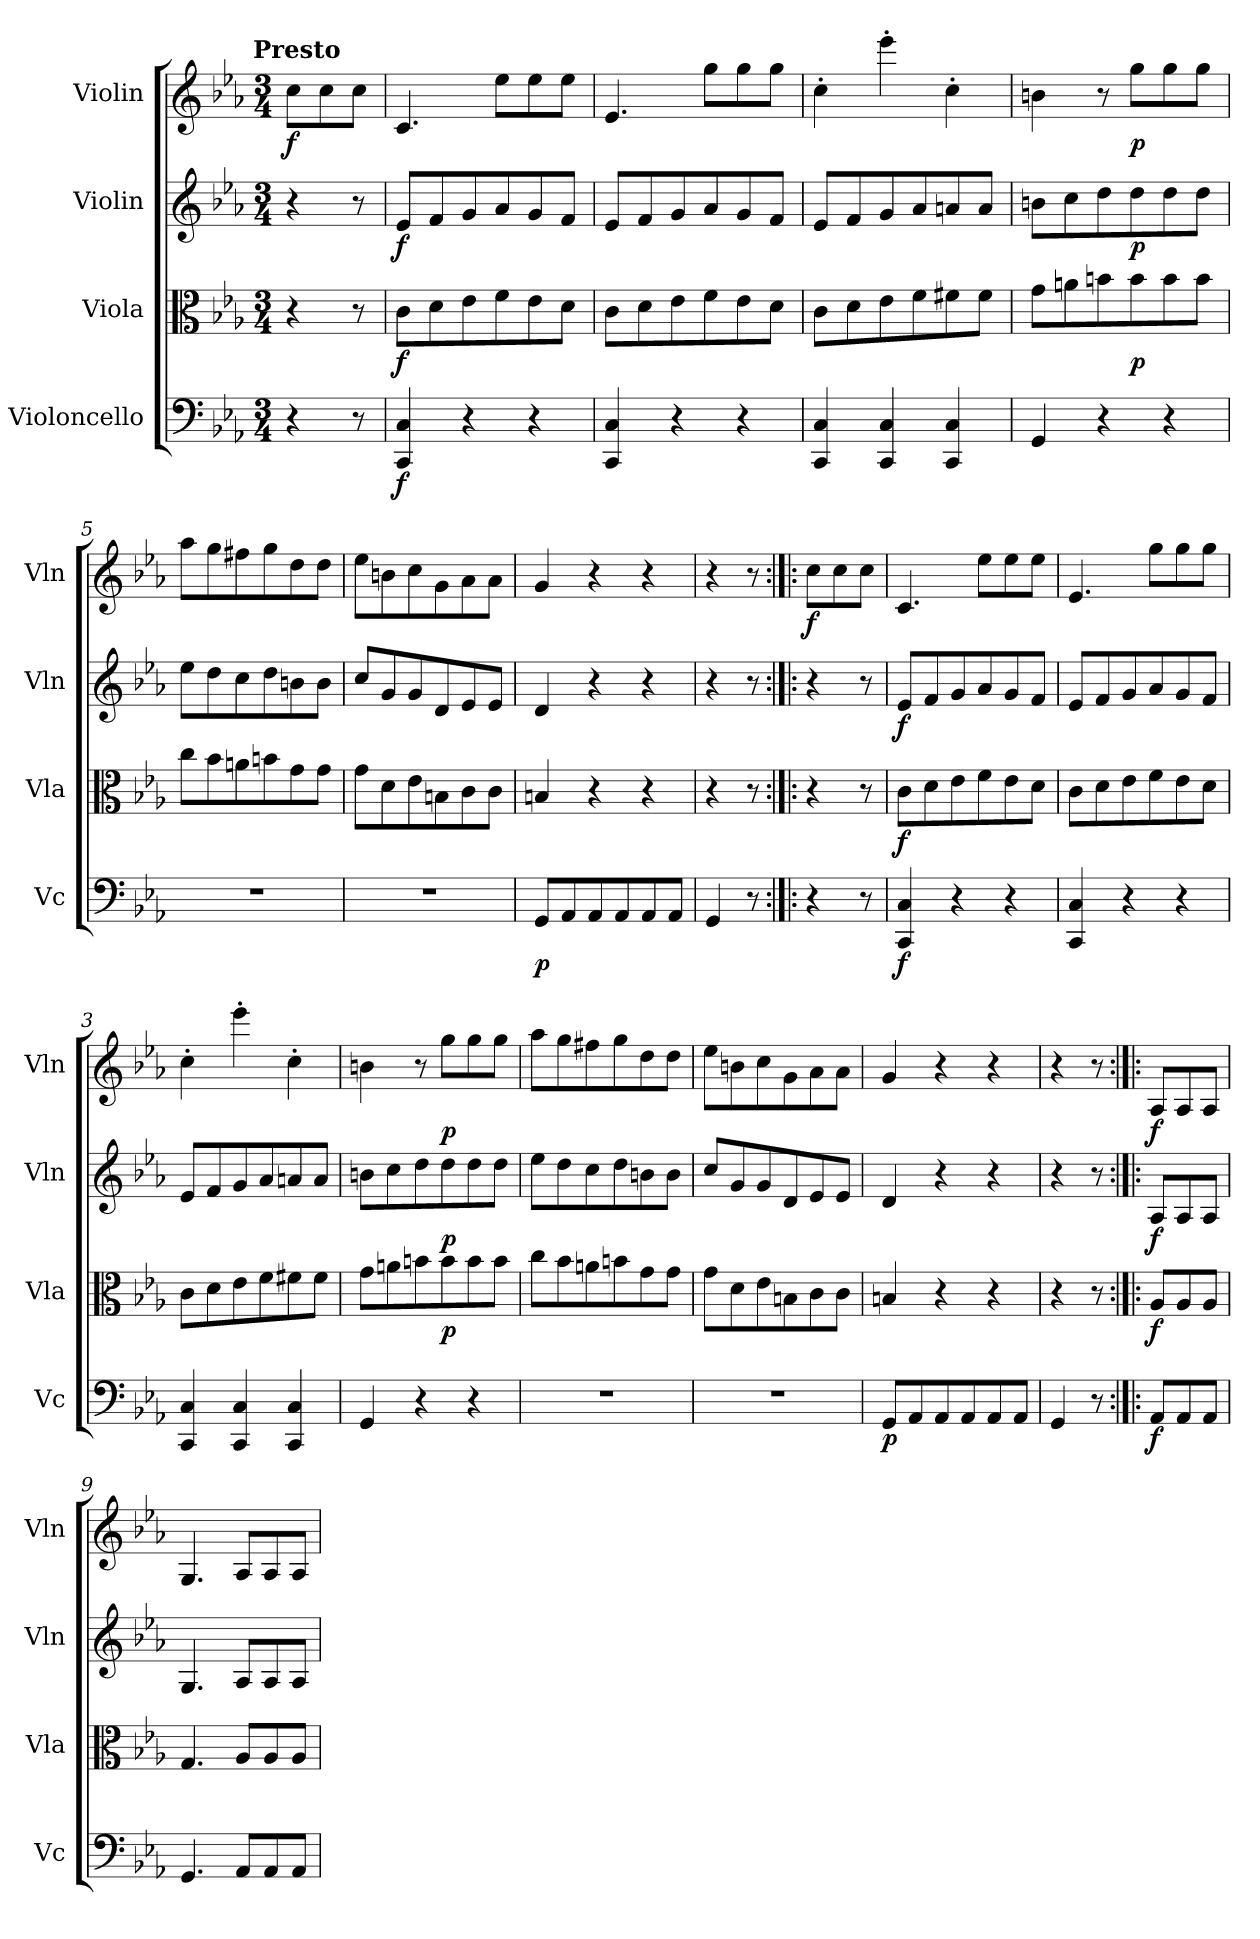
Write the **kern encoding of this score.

**kern	**dynam	**kern	**dynam	**kern	**dynam	**kern	**dynam
*part4	*part4	*part3	*part3	*part2	*part2	*part1	*part1
*staff4	*staff4	*staff3	*staff3	*staff2	*staff2	*staff1	*staff1
*I"Violoncello	*	*I"Viola	*	*I"Violin	*	*I"Violin	*
*I'Vc	*	*I'Vla	*	*I'Vln	*	*I'Vln	*
*clefF4	*	*clefC3	*	*clefG2	*	*clefG2	*
*k[b-e-a-]	*	*k[b-e-a-]	*	*k[b-e-a-]	*	*k[b-e-a-]	*
*c:	*	*c:	*	*c:	*	*c:	*
!!LO:TX:omd:t=Presto
*M3/4	*	*M3/4	*	*M3/4	*	*M3/4	*
*MM240	*	*MM240	*	*MM240	*	*MM240	*
=	=	=	=	=	=	=	=
4r	.	4r	.	4r	.	8cc\L	f
.	.	.	.	.	.	8cc\	.
8r	.	8r	.	8r	.	8cc\J	.
=1	=1	=1	=1	=1	=1	=1	=1
4CC/ 4C/	f	8c\L	f	8e-/L	f	4.c/	.
.	.	8d\	.	8f/	.	.	.
4r	.	8e-\	.	8g/	.	.	.
.	.	8f\	.	8a-/	.	8ee-\L	.
4r	.	8e-\	.	8g/	.	8ee-\	.
.	.	8d\J	.	8f/J	.	8ee-\J	.
=2	=2	=2	=2	=2	=2	=2	=2
4CC/ 4C/	.	8c\L	.	8e-/L	.	4.e-/	.
.	.	8d\	.	8f/	.	.	.
4r	.	8e-\	.	8g/	.	.	.
.	.	8f\	.	8a-/	.	8gg\L	.
4r	.	8e-\	.	8g/	.	8gg\	.
.	.	8d\J	.	8f/J	.	8gg\J	.
=3	=3	=3	=3	=3	=3	=3	=3
4CC/ 4C/	.	8c\L	.	8e-/L	.	4cc'\	.
.	.	8d\	.	8f/	.	.	.
4CC/ 4C/	.	8e-\	.	8g/	.	4eee-'\	.
.	.	8f\	.	8a-/	.	.	.
4CC/ 4C/	.	8f#X\	.	8an/	.	4cc'\	.
.	.	8f#\J	.	8a/J	.	.	.
=4	=4	=4	=4	=4	=4	=4	=4
4GG/	.	8g\L	.	8bn\L	.	4bn\	.
.	.	8an\	.	8cc\	.	.	.
4r	.	8bn\	.	8dd\	.	8r	.
.	.	8b\	p	8dd\	p	8gg\L	p
4r	.	8b\	.	8dd\	.	8gg\	.
.	.	8b\J	.	8dd\J	.	8gg\J	.
=5	=5	=5	=5	=5	=5	=5	=5
2.r	.	8cc\L	.	8ee-\L	.	8aa-\L	.
.	.	8b-\	.	8dd\	.	8gg\	.
.	.	8an\	.	8cc\	.	8ff#X\	.
.	.	8bn\	.	8dd\	.	8gg\	.
.	.	8g\	.	8bn\	.	8dd\	.
.	.	8g\J	.	8b\J	.	8dd\J	.
=6	=6	=6	=6	=6	=6	=6	=6
2.r	.	8g\L	.	8cc/L	.	8ee-\L	.
.	.	8d\	.	8g/	.	8bn\	.
.	.	8e-\	.	8g/	.	8cc\	.
.	.	8Bn\	.	8d/	.	8g\	.
.	.	8c\	.	8e-/	.	8a-\	.
.	.	8c\J	.	8e-/J	.	8a-\J	.
=7	=7	=7	=7	=7	=7	=7	=7
8GG/L	p	4Bn/	.	4d/	.	4g/	.
8AA-/	.	.	.	.	.	.	.
8AA-/	.	4r	.	4r	.	4r	.
8AA-/	.	.	.	.	.	.	.
8AA-/	.	4r	.	4r	.	4r	.
8AA-/J	.	.	.	.	.	.	.
=8	=8	=8	=8	=8	=8	=8	=8
4GG/	.	4r	.	4r	.	4r	.
8r	.	8r	.	8r	.	8r	.
=:|!|:	=:|!|:	=:|!|:	=:|!|:	=:|!|:	=:|!|:	=:|!|:	=:|!|:
4r	.	4r	.	4r	.	8cc\L	f
.	.	.	.	.	.	8cc\	.
8r	.	8r	.	8r	.	8cc\J	.
=1	=1	=1	=1	=1	=1	=1	=1
4CC/ 4C/	f	8c\L	f	8e-/L	f	4.c/	.
.	.	8d\	.	8f/	.	.	.
4r	.	8e-\	.	8g/	.	.	.
.	.	8f\	.	8a-/	.	8ee-\L	.
4r	.	8e-\	.	8g/	.	8ee-\	.
.	.	8d\J	.	8f/J	.	8ee-\J	.
=2	=2	=2	=2	=2	=2	=2	=2
4CC/ 4C/	.	8c\L	.	8e-/L	.	4.e-/	.
.	.	8d\	.	8f/	.	.	.
4r	.	8e-\	.	8g/	.	.	.
.	.	8f\	.	8a-/	.	8gg\L	.
4r	.	8e-\	.	8g/	.	8gg\	.
.	.	8d\J	.	8f/J	.	8gg\J	.
=3	=3	=3	=3	=3	=3	=3	=3
4CC/ 4C/	.	8c\L	.	8e-/L	.	4cc'\	.
.	.	8d\	.	8f/	.	.	.
4CC/ 4C/	.	8e-\	.	8g/	.	4eee-'\	.
.	.	8f\	.	8a-/	.	.	.
4CC/ 4C/	.	8f#X\	.	8an/	.	4cc'\	.
.	.	8f#\J	.	8a/J	.	.	.
=4	=4	=4	=4	=4	=4	=4	=4
4GG/	.	8g\L	.	8bn\L	.	4bn\	.
.	.	8an\	.	8cc\	.	.	.
4r	.	8bn\	.	8dd\	.	8r	.
.	.	8b\	p	8dd\	p	8gg\L	p
4r	.	8b\	.	8dd\	.	8gg\	.
.	.	8b\J	.	8dd\J	.	8gg\J	.
=5	=5	=5	=5	=5	=5	=5	=5
2.r	.	8cc\L	.	8ee-\L	.	8aa-\L	.
.	.	8b-\	.	8dd\	.	8gg\	.
.	.	8an\	.	8cc\	.	8ff#X\	.
.	.	8bn\	.	8dd\	.	8gg\	.
.	.	8g\	.	8bn\	.	8dd\	.
.	.	8g\J	.	8b\J	.	8dd\J	.
=6	=6	=6	=6	=6	=6	=6	=6
2.r	.	8g\L	.	8cc/L	.	8ee-\L	.
.	.	8d\	.	8g/	.	8bn\	.
.	.	8e-\	.	8g/	.	8cc\	.
.	.	8Bn\	.	8d/	.	8g\	.
.	.	8c\	.	8e-/	.	8a-\	.
.	.	8c\J	.	8e-/J	.	8a-\J	.
=7	=7	=7	=7	=7	=7	=7	=7
8GG/L	p	4Bn/	.	4d/	.	4g/	.
8AA-/	.	.	.	.	.	.	.
8AA-/	.	4r	.	4r	.	4r	.
8AA-/	.	.	.	.	.	.	.
8AA-/	.	4r	.	4r	.	4r	.
8AA-/J	.	.	.	.	.	.	.
=8	=8	=8	=8	=8	=8	=8	=8
4GG/	.	4r	.	4r	.	4r	.
8r	.	8r	.	8r	.	8r	.
=:|!|:	=:|!|:	=:|!|:	=:|!|:	=:|!|:	=:|!|:	=:|!|:	=:|!|:
8AA-/L	f	8A-/L	f	8A-/L	f	8A-/L	f
8AA-/	.	8A-/	.	8A-/	.	8A-/	.
8AA-/J	.	8A-/J	.	8A-/J	.	8A-/J	.
=9	=9	=9	=9	=9	=9	=9	=9
4.GG/	.	4.G/	.	4.G/	.	4.G/	.
8AA-/L	.	8A-/L	.	8A-/L	.	8A-/L	.
8AA-/	.	8A-/	.	8A-/	.	8A-/	.
8AA-/J	.	8A-/J	.	8A-/J	.	8A-/J	.
=	=	=	=	=	=	=	=
*-	*-	*-	*-	*-	*-	*-	*-
